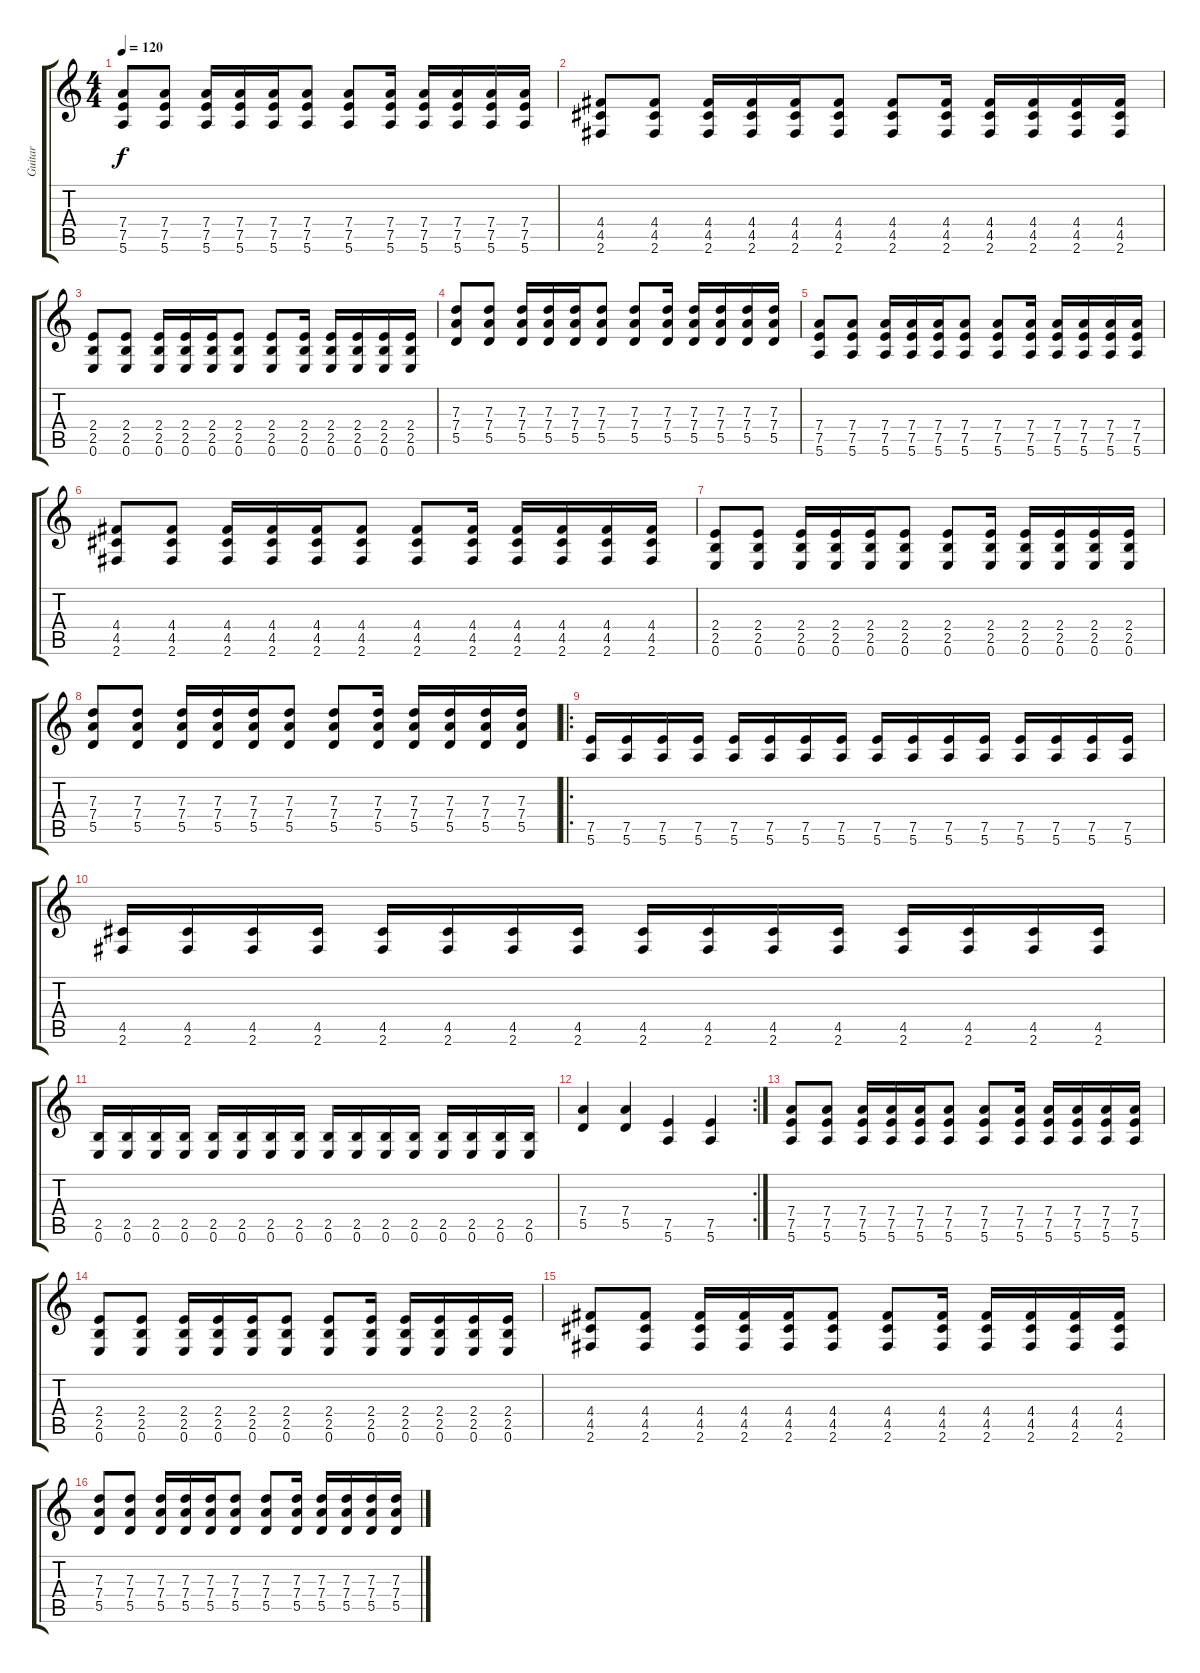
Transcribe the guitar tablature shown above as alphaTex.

\track ("Guitar" "Guitar") {instrument distortionguitar}
\staff {score tabs}
\tuning (E4 B3 G3 D3 A2 E2) {hide}
\ts (4 4)
\tempo 120
\clef g2
\ks c
(7.4 7.5 5.6).8{dy f instrument distortionguitar} (7.4 7.5 5.6).8 (7.4 7.5 5.6).16 (7.4 7.5 5.6).16 (7.4 7.5 5.6).16 (7.4 7.5 5.6).8 (7.4 7.5 5.6).8 (7.4 7.5 5.6).16 (7.4 7.5 5.6).16 (7.4 7.5 5.6).16 (7.4 7.5 5.6).16 (7.4 7.5 5.6).16 |
(4.4 4.5 2.6).8 (4.4 4.5 2.6).8 (4.4 4.5 2.6).16 (4.4 4.5 2.6).16 (4.4 4.5 2.6).16 (4.4 4.5 2.6).8 (4.4 4.5 2.6).8 (4.4 4.5 2.6).16 (4.4 4.5 2.6).16 (4.4 4.5 2.6).16 (4.4 4.5 2.6).16 (4.4 4.5 2.6).16 |
(2.4 2.5 0.6).8 (2.4 2.5 0.6).8 (2.4 2.5 0.6).16 (2.4 2.5 0.6).16 (2.4 2.5 0.6).16 (2.4 2.5 0.6).8 (2.4 2.5 0.6).8 (2.4 2.5 0.6).16 (2.4 2.5 0.6).16 (2.4 2.5 0.6).16 (2.4 2.5 0.6).16 (2.4 2.5 0.6).16 |
(7.3 7.4 5.5).8 (7.3 7.4 5.5).8 (7.3 7.4 5.5).16 (7.3 7.4 5.5).16 (7.3 7.4 5.5).16 (7.3 7.4 5.5).8 (7.3 7.4 5.5).8 (7.3 7.4 5.5).16 (7.3 7.4 5.5).16 (7.3 7.4 5.5).16 (7.3 7.4 5.5).16 (7.3 7.4 5.5).16 |
(7.4 7.5 5.6).8 (7.4 7.5 5.6).8 (7.4 7.5 5.6).16 (7.4 7.5 5.6).16 (7.4 7.5 5.6).16 (7.4 7.5 5.6).8 (7.4 7.5 5.6).8 (7.4 7.5 5.6).16 (7.4 7.5 5.6).16 (7.4 7.5 5.6).16 (7.4 7.5 5.6).16 (7.4 7.5 5.6).16 |
(4.4 4.5 2.6).8 (4.4 4.5 2.6).8 (4.4 4.5 2.6).16 (4.4 4.5 2.6).16 (4.4 4.5 2.6).16 (4.4 4.5 2.6).8 (4.4 4.5 2.6).8 (4.4 4.5 2.6).16 (4.4 4.5 2.6).16 (4.4 4.5 2.6).16 (4.4 4.5 2.6).16 (4.4 4.5 2.6).16 |
(2.4 2.5 0.6).8 (2.4 2.5 0.6).8 (2.4 2.5 0.6).16 (2.4 2.5 0.6).16 (2.4 2.5 0.6).16 (2.4 2.5 0.6).8 (2.4 2.5 0.6).8 (2.4 2.5 0.6).16 (2.4 2.5 0.6).16 (2.4 2.5 0.6).16 (2.4 2.5 0.6).16 (2.4 2.5 0.6).16 |
(7.3 7.4 5.5).8 (7.3 7.4 5.5).8 (7.3 7.4 5.5).16 (7.3 7.4 5.5).16 (7.3 7.4 5.5).16 (7.3 7.4 5.5).8 (7.3 7.4 5.5).8 (7.3 7.4 5.5).16 (7.3 7.4 5.5).16 (7.3 7.4 5.5).16 (7.3 7.4 5.5).16 (7.3 7.4 5.5).16 |
\ro
(7.5 5.6).16 (7.5 5.6).16 (7.5 5.6).16 (7.5 5.6).16 (7.5 5.6).16 (7.5 5.6).16 (7.5 5.6).16 (7.5 5.6).16 (7.5 5.6).16 (7.5 5.6).16 (7.5 5.6).16 (7.5 5.6).16 (7.5 5.6).16 (7.5 5.6).16 (7.5 5.6).16 (7.5 5.6).16 |
(4.5 2.6).16 (4.5 2.6).16 (4.5 2.6).16 (4.5 2.6).16 (4.5 2.6).16 (4.5 2.6).16 (4.5 2.6).16 (4.5 2.6).16 (4.5 2.6).16 (4.5 2.6).16 (4.5 2.6).16 (4.5 2.6).16 (4.5 2.6).16 (4.5 2.6).16 (4.5 2.6).16 (4.5 2.6).16 |
(2.5 0.6).16 (2.5 0.6).16 (2.5 0.6).16 (2.5 0.6).16 (2.5 0.6).16 (2.5 0.6).16 (2.5 0.6).16 (2.5 0.6).16 (2.5 0.6).16 (2.5 0.6).16 (2.5 0.6).16 (2.5 0.6).16 (2.5 0.6).16 (2.5 0.6).16 (2.5 0.6).16 (2.5 0.6).16 |
\rc 2
(7.4 5.5).4 (7.4 5.5).4 (7.5 5.6).4 (7.5 5.6).4 |
(7.4 7.5 5.6).8 (7.4 7.5 5.6).8 (7.4 7.5 5.6).16 (7.4 7.5 5.6).16 (7.4 7.5 5.6).16 (7.4 7.5 5.6).8 (7.4 7.5 5.6).8 (7.4 7.5 5.6).16 (7.4 7.5 5.6).16 (7.4 7.5 5.6).16 (7.4 7.5 5.6).16 (7.4 7.5 5.6).16 |
(2.4 2.5 0.6).8 (2.4 2.5 0.6).8 (2.4 2.5 0.6).16 (2.4 2.5 0.6).16 (2.4 2.5 0.6).16 (2.4 2.5 0.6).8 (2.4 2.5 0.6).8 (2.4 2.5 0.6).16 (2.4 2.5 0.6).16 (2.4 2.5 0.6).16 (2.4 2.5 0.6).16 (2.4 2.5 0.6).16 |
(4.4 4.5 2.6).8 (4.4 4.5 2.6).8 (4.4 4.5 2.6).16 (4.4 4.5 2.6).16 (4.4 4.5 2.6).16 (4.4 4.5 2.6).8 (4.4 4.5 2.6).8 (4.4 4.5 2.6).16 (4.4 4.5 2.6).16 (4.4 4.5 2.6).16 (4.4 4.5 2.6).16 (4.4 4.5 2.6).16 |
(7.3 7.4 5.5).8 (7.3 7.4 5.5).8 (7.3 7.4 5.5).16 (7.3 7.4 5.5).16 (7.3 7.4 5.5).16 (7.3 7.4 5.5).8 (7.3 7.4 5.5).8 (7.3 7.4 5.5).16 (7.3 7.4 5.5).16 (7.3 7.4 5.5).16 (7.3 7.4 5.5).16 (7.3 7.4 5.5).16
